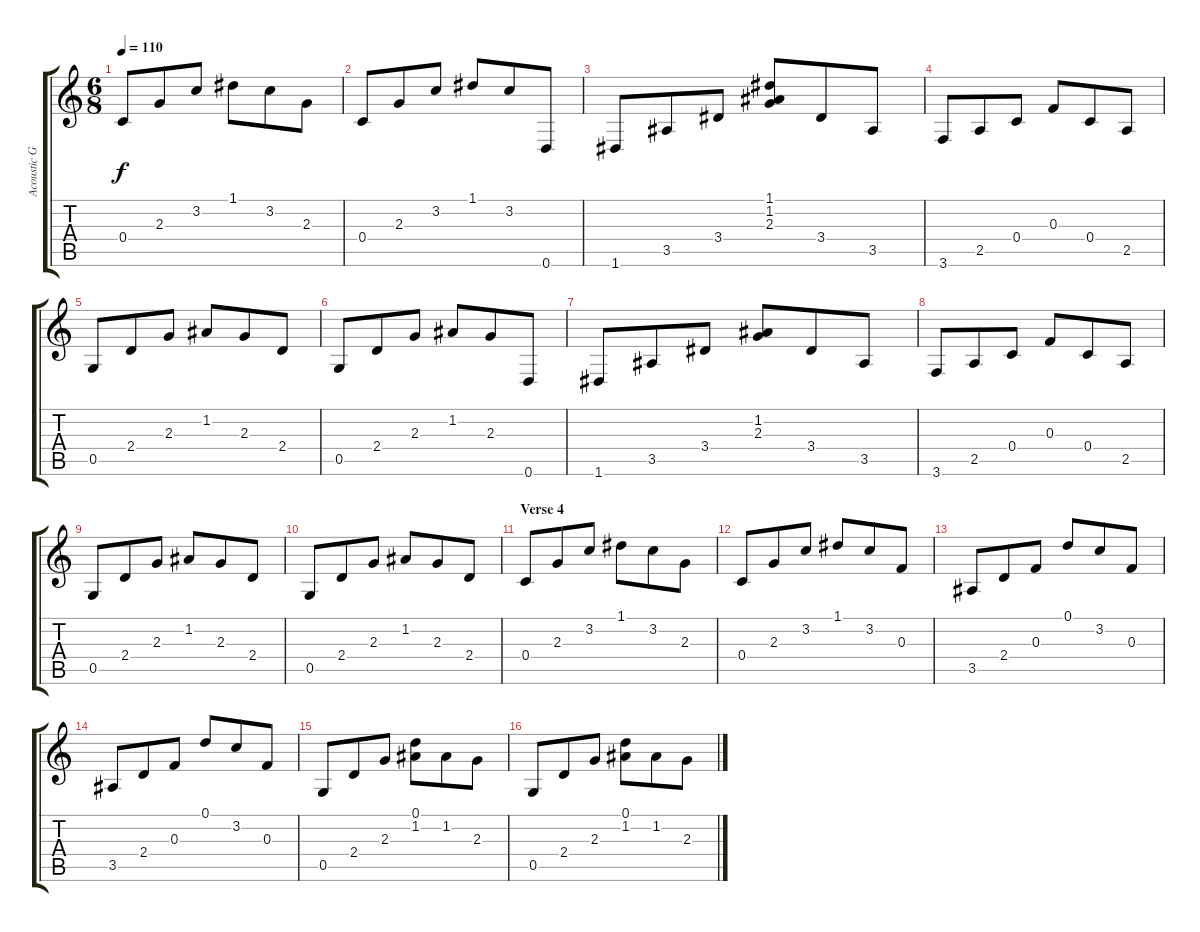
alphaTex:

\track ("Acoustic Guitar 3" "Acoustic G") {instrument acousticguitarsteel}
\staff {score tabs}
\tuning (D4 A3 F3 C3 G2 D2) {hide}
\ts (6 8)
\tempo 110
\clef g2
\ks c
0.4.8{dy f} 2.3.8 3.2.8 1.1.8 3.2.8 2.3.8 |
0.4.8 2.3.8 3.2.8 1.1.8 3.2.8 0.6.8 |
1.6.8 3.5.8 3.4.8 (1.1 1.2 2.3).8 3.4.8 3.5.8 |
3.6.8 2.5.8 0.4.8 0.3.8 0.4.8 2.5.8 |
0.5.8 2.4.8 2.3.8 1.2.8 2.3.8 2.4.8 |
0.5.8 2.4.8 2.3.8 1.2.8 2.3.8 0.6.8 |
1.6.8 3.5.8 3.4.8 (1.2 2.3).8 3.4.8 3.5.8 |
3.6.8 2.5.8 0.4.8 0.3.8 0.4.8 2.5.8 |
0.5.8 2.4.8 2.3.8 1.2.8 2.3.8 2.4.8 |
0.5.8 2.4.8 2.3.8 1.2.8 2.3.8 2.4.8 |
\section ("" "Verse 4")
0.4.8 2.3.8 3.2.8 1.1.8 3.2.8 2.3.8 |
0.4.8 2.3.8 3.2.8 1.1.8 3.2.8 0.3.8 |
3.5.8 2.4.8 0.3.8 0.1.8 3.2.8 0.3.8 |
3.5.8 2.4.8 0.3.8 0.1.8 3.2.8 0.3.8 |
0.5.8 2.4.8 2.3.8 (0.1 1.2).8 1.2.8 2.3.8 |
0.5.8 2.4.8 2.3.8 (0.1 1.2).8 1.2.8 2.3.8
